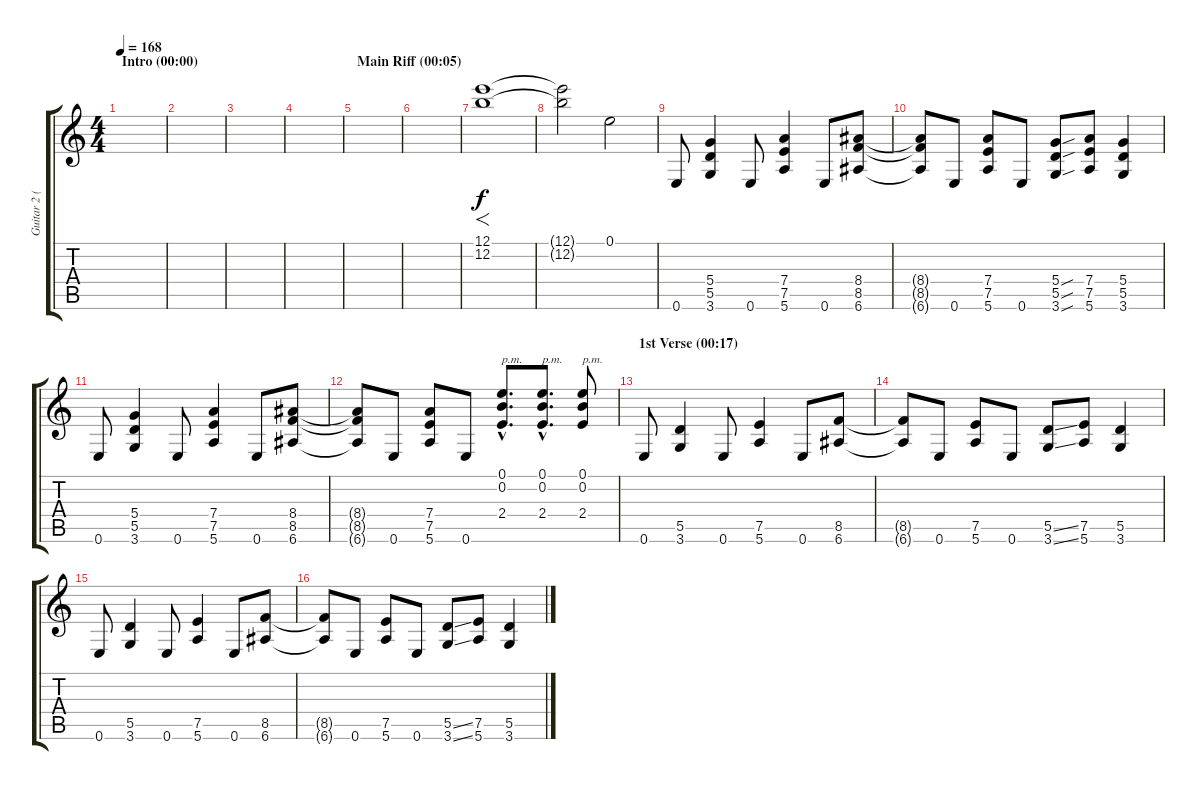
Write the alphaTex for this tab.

\track ("Guitar 2 (Slash)" "Guitar 2 (") {instrument distortionguitar}
\staff {score tabs}
\tuning (E4 B3 G3 D3 A2 E2) {hide}
\ts (4 4)
\section ("" "Intro (00:00)")
\tempo 168
\clef g2
\ks c
|
|
|
|
\section ("" "Main Riff (00:05)")
|
|
(12.1 12.2).1{f volume 13 instrument guitarharmonics} |
(12.1{t} 12.2{t}).2 0.1.2 |
0.6.8{instrument distortionguitar} (5.4 5.5 3.6).4 0.6.8 (7.4 7.5 5.6).4 0.6.8 (8.4 8.5 6.6).8 |
(8.4{t} 8.5{t} 6.6{t}).8 0.6.8 (7.4 7.5 5.6).8 0.6.8 (5.4{sou} 5.5{sou} 3.6{sou}).8 (7.4 7.5 5.6).8 (5.4 5.5 3.6).4 |
0.6.8 (5.4 5.5 3.6).4 0.6.8 (7.4 7.5 5.6).4 0.6.8 (8.4 8.5 6.6).8 |
(8.4{t} 8.5{t} 6.6{t}).8 0.6.8 (7.4 7.5 5.6).8 0.6.8 (0.1{hac} 0.2{hac} 2.4{hac}).8{d txt "p.m."} (0.1{hac} 0.2{hac} 2.4{hac}).8{d txt "p.m."} (0.1 0.2 2.4).8{txt "p.m."} |
\section ("" "1st Verse (00:17)")
0.6.8 (5.5 3.6).4 0.6.8 (7.5 5.6).4 0.6.8 (8.5 6.6).8 |
(8.5{t} 6.6{t}).8 0.6.8 (7.5 5.6).8 0.6.8 (5.5{ss} 3.6{ss}).8 (7.5 5.6).8 (5.5 3.6).4 |
0.6.8 (5.5 3.6).4 0.6.8 (7.5 5.6).4 0.6.8 (8.5 6.6).8 |
(8.5{t} 6.6{t}).8 0.6.8 (7.5 5.6).8 0.6.8 (5.5{ss} 3.6{ss}).8 (7.5 5.6).8 (5.5 3.6).4
